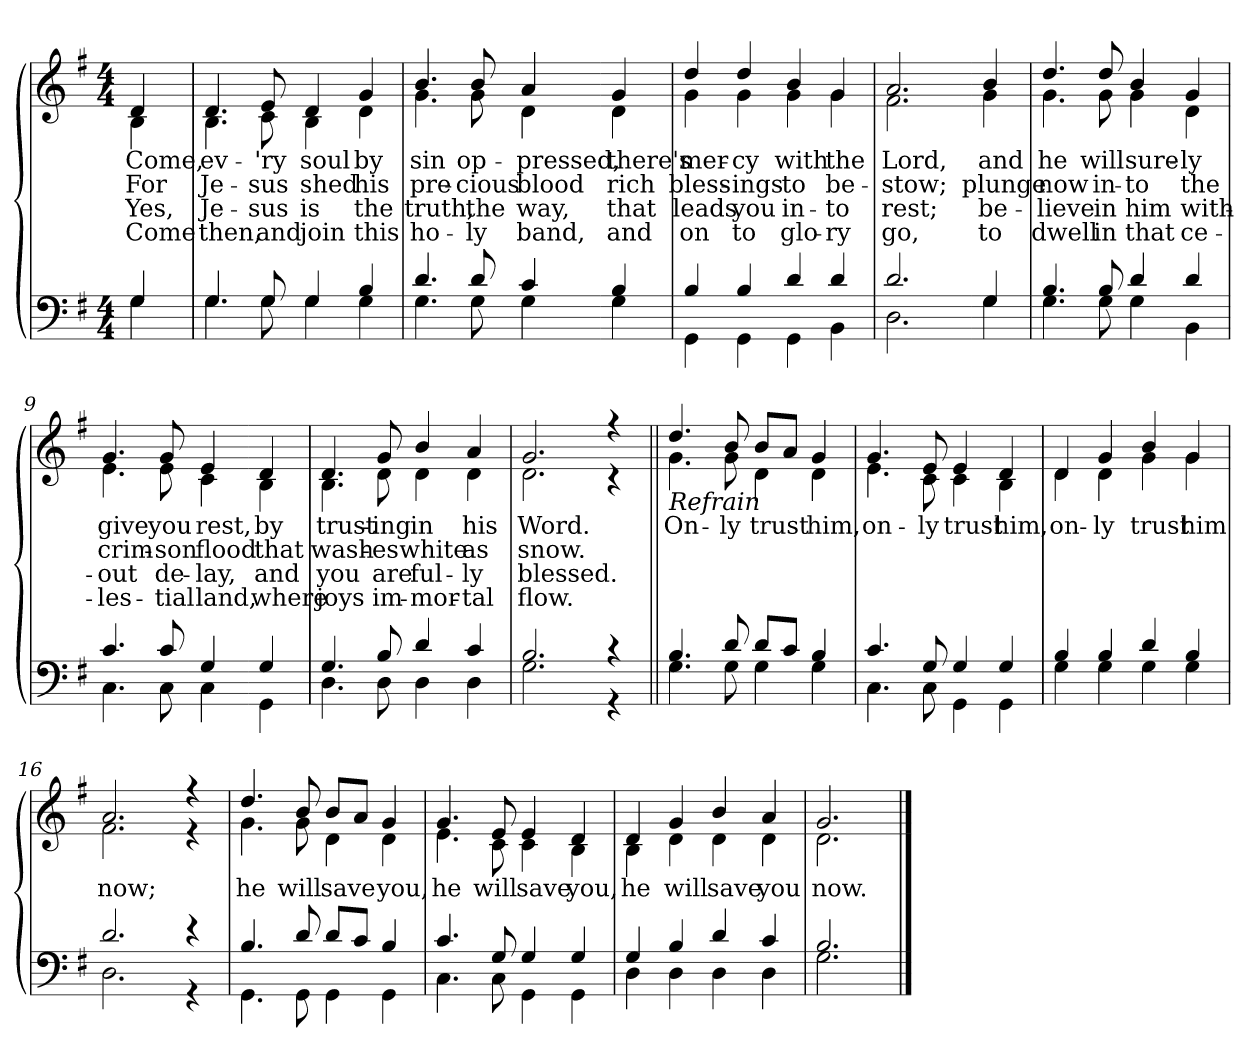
**kern	**kern	**text	**text	**text	**text
*part2	*part1	*part1	*part1	*part1	*part1
*staff2	*staff1	*staff1	*staff1	*staff1	*staff1
*clefF4	*clefG2	*	*	*	*
*k[f#]	*k[f#]	*	*	*	*
*M4/4	*M4/4	*	*	*	*
=1	=1	=1	=1	=1	=1
*^	*	*	*	*	*
!	!	!LO:TX:b:i:t=Verse	!	!	!	!
!	!	!	!LO:LY:b	!LO:LY:b	!LO:LY:b	!LO:LY:b
*	*	*^	*	*	*	*
4G/	4G\	4d/	4B\	Come,	For	Yes,	Come
=2	=2	=2	=2	=2	=2	=2	=2
!	!	!	!	!LO:LY:b	!LO:LY:b	!LO:LY:b	!LO:LY:b
4.G/	4.G\	4.d/	4.B\	ev-	Je-	Je-	then,
!	!	!	!	!LO:LY:b	!LO:LY:b	!LO:LY:b	!LO:LY:b
8G/	8G\	8e/	8c\	-'ry	-sus	-sus	and
!	!	!	!	!LO:LY:b	!LO:LY:b	!LO:LY:b	!LO:LY:b
4G/	4G\	4d/	4B\	soul	shed	is	join
!	!	!	!	!LO:LY:b	!LO:LY:b	!LO:LY:b	!LO:LY:b
4B/	4G\	4g/	4d\	by	his	the	this
=3	=3	=3	=3	=3	=3	=3	=3
!	!	!	!	!LO:LY:b	!LO:LY:b	!LO:LY:b	!LO:LY:b
4.d/	4.G\	4.b/	4.g\	sin	pre-	truth,	ho-
!	!	!	!	!LO:LY:b	!LO:LY:b	!LO:LY:b	!LO:LY:b
8d/	8G\	8b/	8g\	op-	-cious	the	-ly
!	!	!	!	!LO:LY:b	!LO:LY:b	!LO:LY:b	!LO:LY:b
4c/	4G\	4a/	4d\	-pressed,	blood	way,	band,
!!LO:LB:g=z	!!
=4-	=4-	=4-	=4-	=4-	=4-	=4-	=4-
!	!	!	!	!LO:LY:b	!LO:LY:b	!LO:LY:b	!LO:LY:b
4B/	4G\	4g/	4d\	there's	rich	that	and
=5	=5	=5	=5	=5	=5	=5	=5
!	!	!	!	!LO:LY:b	!LO:LY:b	!LO:LY:b	!LO:LY:b
4B/	4GG\	4dd/	4g\	mer-	bless-	leads	on
!	!	!	!	!LO:LY:b	!LO:LY:b	!LO:LY:b	!LO:LY:b
4B/	4GG\	4dd/	4g\	-cy	-ings	you	to
!	!	!	!	!LO:LY:b	!LO:LY:b	!LO:LY:b	!LO:LY:b
4d/	4GG\	4b/	4g\	with	to	in-	glo-
!	!	!	!	!LO:LY:b	!LO:LY:b	!LO:LY:b	!LO:LY:b
4d/	4BB\	4g/	4g\	the	be-	-to	-ry
=6	=6	=6	=6	=6	=6	=6	=6
!	!	!	!	!LO:LY:b	!LO:LY:b	!LO:LY:b	!LO:LY:b
2.d/	2.D\	2.a/	2.f#\	Lord,	-stow;	rest;	go,
!!LO:LB:g=z	!!
=7-	=7-	=7-	=7-	=7-	=7-	=7-	=7-
!	!	!	!	!LO:LY:b	!LO:LY:b	!LO:LY:b	!LO:LY:b
4G/	4G\	4b/	4g\	and	plunge	be-	to
=8	=8	=8	=8	=8	=8	=8	=8
!	!	!	!	!LO:LY:b	!LO:LY:b	!LO:LY:b	!LO:LY:b
4.B/	4.G\	4.dd/	4.g\	he	now	-lieve	dwell
!	!	!	!	!LO:LY:b	!LO:LY:b	!LO:LY:b	!LO:LY:b
8B/	8G\	8dd/	8g\	will	in-	in	in
!	!	!	!	!LO:LY:b	!LO:LY:b	!LO:LY:b	!LO:LY:b
4d/	4G\	4b/	4g\	sure-	-to	him	that
!	!	!	!	!LO:LY:b	!LO:LY:b	!LO:LY:b	!LO:LY:b
4d/	4BB\	4g/	4d\	-ly	the	with-	ce-
=9	=9	=9	=9	=9	=9	=9	=9
!	!	!	!	!LO:LY:b	!LO:LY:b	!LO:LY:b	!LO:LY:b
4.c/	4.C\	4.g/	4.e\	give	crim-	-out	-les-
!	!	!	!	!LO:LY:b	!LO:LY:b	!LO:LY:b	!LO:LY:b
8c/	8C\	8g/	8e\	you	-son	de-	-tial
!	!	!	!	!LO:LY:b	!LO:LY:b	!LO:LY:b	!LO:LY:b
4G/	4C\	4e/	4c\	rest,	flood	-lay,	land,
!!LO:LB:g=z	!!
=10-	=10-	=10-	=10-	=10-	=10-	=10-	=10-
!	!	!	!	!LO:LY:b	!LO:LY:b	!LO:LY:b	!LO:LY:b
4G/	4GG\	4d/	4B\	by	that	and	where
=11	=11	=11	=11	=11	=11	=11	=11
!	!	!	!	!LO:LY:b	!LO:LY:b	!LO:LY:b	!LO:LY:b
4.G/	4.D\	4.d/	4.B\	trust-	wash-	you	joys
!	!	!	!	!LO:LY:b	!LO:LY:b	!LO:LY:b	!LO:LY:b
8B/	8D\	8g/	8d\	-ing	-es	are	im-
!	!	!	!	!LO:LY:b	!LO:LY:b	!LO:LY:b	!LO:LY:b
4d/	4D\	4b/	4d\	in	white	ful-	-mor-
!	!	!	!	!LO:LY:b	!LO:LY:b	!LO:LY:b	!LO:LY:b
4c/	4D\	4a/	4d\	his	as	-ly	-tal
=12	=12	=12	=12	=12	=12	=12	=12
!	!	!	!	!LO:LY:b	!LO:LY:b	!LO:LY:b	!LO:LY:b
2.B/	2.G\	2.g/	2.d\	Word.	snow.	blessed.	flow.
4r	4r	4r	4r	.	.	.	.
!!LO:LB:g=z	!!
=13||	=13||	=13||	=13||	=13||	=13||	=13||	=13||
!	!	!LO:TX:b:i:t=Refrain	!	!	!	!	!
!	!	!	!	!LO:LY:b	!	!	!
4.B/	4.G\	4.dd/	4.g\	On-	.	.	.
!	!	!	!	!LO:LY:b	!	!	!
8d/	8G\	8b/	8g\	-ly	.	.	.
!	!	!	!	!LO:LY:b	!	!	!
8d/L	4G\	8b/L	4d\	trust	.	.	.
8c/J	.	8a/J	.	.	.	.	.
!	!	!	!	!LO:LY:b	!	!	!
4B/	4G\	4g/	4d\	him,	.	.	.
=14	=14	=14	=14	=14	=14	=14	=14
!	!	!	!	!LO:LY:b	!	!	!
4.c/	4.C\	4.g/	4.e\	on-	.	.	.
!	!	!	!	!LO:LY:b	!	!	!
8G/	8C\	8e/	8c\	-ly	.	.	.
!	!	!	!	!LO:LY:b	!	!	!
4G/	4GG\	4e/	4c\	trust	.	.	.
!	!	!	!	!LO:LY:b	!	!	!
4G/	4GG\	4d/	4B\	him,	.	.	.
=15	=15	=15	=15	=15	=15	=15	=15
!	!	!	!	!LO:LY:b	!	!	!
4B/	4G\	4d/	4d\	on-	.	.	.
!	!	!	!	!LO:LY:b	!	!	!
4B/	4G\	4g/	4d\	-ly	.	.	.
!	!	!	!	!LO:LY:b	!	!	!
4d/	4G\	4b/	4g\	trust	.	.	.
!	!	!	!	!LO:LY:b	!	!	!
4B/	4G\	4g/	4g\	him	.	.	.
=16	=16	=16	=16	=16	=16	=16	=16
!	!	!	!	!LO:LY:b	!	!	!
2.d/	2.D\	2.a/	2.f#\	now;	.	.	.
4r	4r	4r	4r	.	.	.	.
!!LO:LB:g=z	!!
=17	=17	=17	=17	=17	=17	=17	=17
!	!	!	!	!LO:LY:b	!	!	!
4.B/	4.GG\	4.dd/	4.g\	he	.	.	.
!	!	!	!	!LO:LY:b	!	!	!
8d/	8GG\	8b/	8g\	will	.	.	.
!	!	!	!	!LO:LY:b	!	!	!
8d/L	4GG\	8b/L	4d\	save	.	.	.
8c/J	.	8a/J	.	.	.	.	.
!	!	!	!	!LO:LY:b	!	!	!
4B/	4GG\	4g/	4d\	you,	.	.	.
=18	=18	=18	=18	=18	=18	=18	=18
!	!	!	!	!LO:LY:b	!	!	!
4.c/	4.C\	4.g/	4.e\	he	.	.	.
!	!	!	!	!LO:LY:b	!	!	!
8G/	8C\	8e/	8c\	will	.	.	.
!	!	!	!	!LO:LY:b	!	!	!
4G/	4GG\	4e/	4c\	save	.	.	.
!	!	!	!	!LO:LY:b	!	!	!
4G/	4GG\	4d/	4B\	you,	.	.	.
=19	=19	=19	=19	=19	=19	=19	=19
!	!	!	!	!LO:LY:b	!	!	!
4G/	4D\	4d/	4B\	he	.	.	.
!	!	!	!	!LO:LY:b	!	!	!
4B/	4D\	4g/	4d\	will	.	.	.
!	!	!	!	!LO:LY:b	!	!	!
4d/	4D\	4b/	4d\	save	.	.	.
!	!	!	!	!LO:LY:b	!	!	!
4c/	4D\	4a/	4d\	you	.	.	.
=20	=20	=20	=20	=20	=20	=20	=20
!	!	!	!	!LO:LY:b	!	!	!
2.B/	2.G\	2.g/	2.d\	now.	.	.	.
*v	*v	*	*	*	*	*	*
*	*v	*v	*	*	*	*
==	==	==	==	==	==
*-	*-	*-	*-	*-	*-
